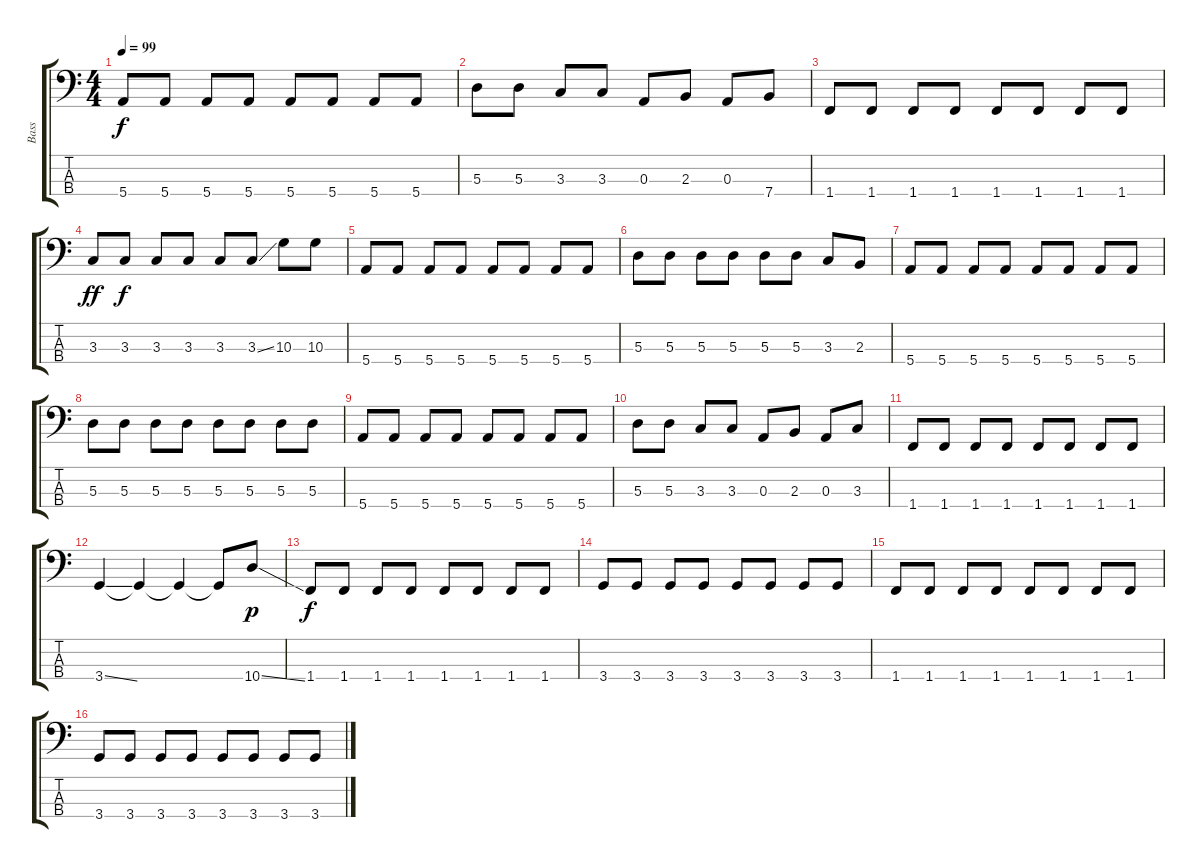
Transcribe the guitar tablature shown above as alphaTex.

\track ("Bass" "Bass") {instrument electricbassfinger}
\staff {score tabs}
\tuning (G2 D2 A1 E1) {hide}
\ts (4 4)
\tempo 99
\clef f4
\ks c
5.4.8{dy f} 5.4.8 5.4.8 5.4.8 5.4.8 5.4.8 5.4.8 5.4.8 |
5.3.8 5.3.8 3.3.8 3.3.8 0.3.8 2.3.8 0.3.8 7.4.8 |
1.4.8 1.4.8 1.4.8 1.4.8 1.4.8 1.4.8 1.4.8 1.4.8 |
3.3.8{dy ff} 3.3.8{dy f} 3.3.8 3.3.8 3.3.8 3.3{ss}.8 10.3.8 10.3.8 |
5.4.8 5.4.8 5.4.8 5.4.8 5.4.8 5.4.8 5.4.8 5.4.8 |
5.3.8 5.3.8 5.3.8 5.3.8 5.3.8 5.3.8 3.3.8 2.3.8 |
5.4.8 5.4.8 5.4.8 5.4.8 5.4.8 5.4.8 5.4.8 5.4.8 |
5.3.8 5.3.8 5.3.8 5.3.8 5.3.8 5.3.8 5.3.8 5.3.8 |
5.4.8 5.4.8 5.4.8 5.4.8 5.4.8 5.4.8 5.4.8 5.4.8 |
5.3.8 5.3.8 3.3.8 3.3.8 0.3.8 2.3.8 0.3.8 3.3.8 |
1.4.8 1.4.8 1.4.8 1.4.8 1.4.8 1.4.8 1.4.8 1.4.8 |
3.4{ss}.4 3.4{t}.4 3.4{t}.4 3.4{t}.8 10.4{ss}.8{dy p} |
1.4.8{dy f} 1.4.8 1.4.8 1.4.8 1.4.8 1.4.8 1.4.8 1.4.8 |
3.4.8 3.4.8 3.4.8 3.4.8 3.4.8 3.4.8 3.4.8 3.4.8 |
1.4.8 1.4.8 1.4.8 1.4.8 1.4.8 1.4.8 1.4.8 1.4.8 |
3.4.8 3.4.8 3.4.8 3.4.8 3.4.8 3.4.8 3.4.8 3.4.8
